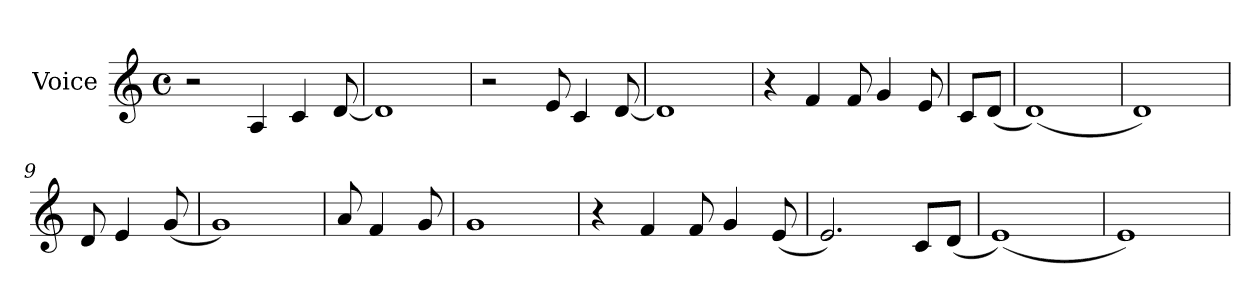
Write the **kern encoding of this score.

**kern
*part1
*staff1
*I"Voice
*I'V
*clefG2
*k[]
*M4/4
*met(c)
=1
2r
4A/
4c/
[8d/
=2
1d]
=3
2r
8e/
4c/
[8d/
=4
1d]
=5
4r
4f/
8f/
4g/
8e/
!!LO:LB:g=z
=6
8c/L
(<8d/J
=7
(<1d)
=8
1d)
=9
8d/
4e/
(<8g/
=10
1g)
=11
8a/
4f/
8g/
!!LO:LB:g=z
=12
1g
=13
4r
4f/
8f/
4g/
(<8e/
=14
2.e/)
8c/L
(<8d/J
=15
(<1e)
=16
1e)
=
*-
